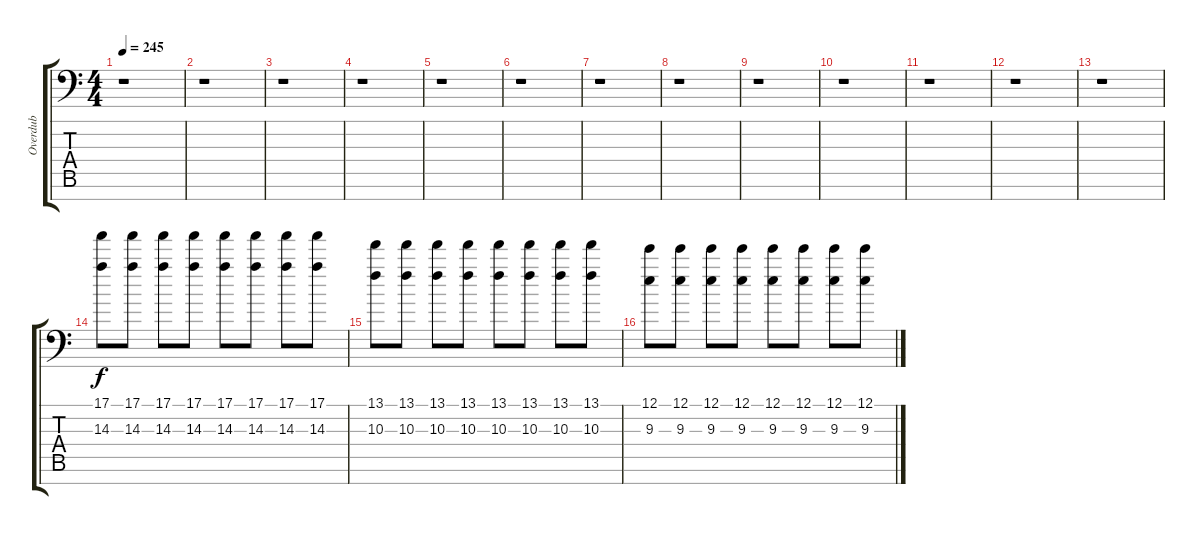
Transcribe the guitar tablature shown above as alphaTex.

\track ("Overdub" "Overdub") {instrument distortionguitar}
\staff {score tabs}
\tuning (E4 B3 G3 D3 A2 E2 A1) {hide}
\ts (4 4)
\tempo 245
\clef f4
\ks c
r.1{dy f} |
r.1 |
r.1 |
r.1 |
r.1 |
r.1 |
r.1 |
r.1 |
r.1 |
r.1 |
r.1 |
r.1 |
r.1 |
(17.1 14.3).8{balance 0} (17.1 14.3).8 (17.1 14.3).8 (17.1 14.3).8 (17.1 14.3).8 (17.1 14.3).8 (17.1 14.3).8 (17.1 14.3).8 |
(13.1 10.3).8 (13.1 10.3).8 (13.1 10.3).8 (13.1 10.3).8 (13.1 10.3).8 (13.1 10.3).8 (13.1 10.3).8 (13.1 10.3).8 |
(12.1 9.3).8 (12.1 9.3).8 (12.1 9.3).8 (12.1 9.3).8 (12.1 9.3).8 (12.1 9.3).8 (12.1 9.3).8 (12.1 9.3).8
